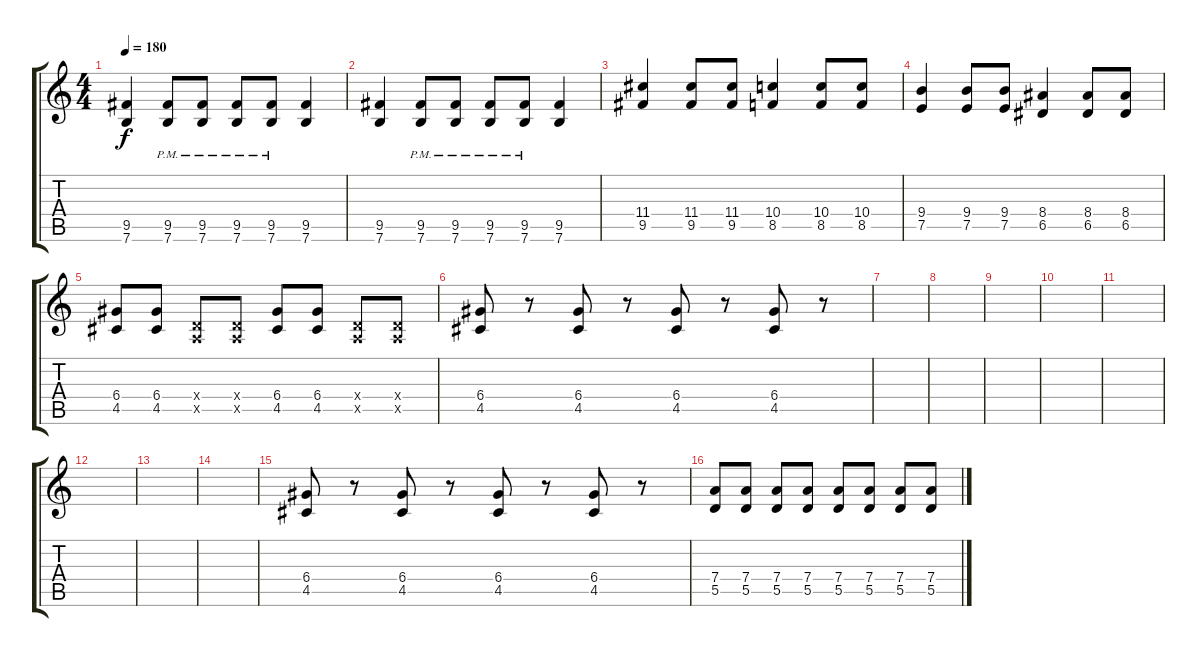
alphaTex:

\track "" {instrument distortionguitar}
\staff {score tabs}
\tuning (E4 B3 G3 D3 A2 E2) {hide}
\ts (4 4)
\tempo 180
\clef g2
\ks c
(9.5 7.6).4{dy f} (9.5{pm} 7.6{pm}).8 (9.5{pm} 7.6{pm}).8 (9.5{pm} 7.6{pm}).8 (9.5{pm} 7.6{pm}).8 (9.5 7.6).4 |
(9.5 7.6).4 (9.5{pm} 7.6{pm}).8 (9.5{pm} 7.6{pm}).8 (9.5{pm} 7.6{pm}).8 (9.5{pm} 7.6{pm}).8 (9.5 7.6).4 |
(11.4 9.5).4 (11.4 9.5).8 (11.4 9.5).8 (10.4 8.5).4 (10.4 8.5).8 (10.4 8.5).8 |
(9.4 7.5).4 (9.4 7.5).8 (9.4 7.5).8 (8.4 6.5).4 (8.4 6.5).8 (8.4 6.5).8 |
(6.4 4.5).8 (6.4 4.5).8 (0.4{x} 0.5{x}).8 (0.4{x} 0.5{x}).8 (6.4 4.5).8 (6.4 4.5).8 (0.4{x} 0.5{x}).8 (0.4{x} 0.5{x}).8 |
(6.4 4.5).8 r.8 (6.4 4.5).8 r.8 (6.4 4.5).8 r.8 (6.4 4.5).8 r.8 |
|
|
|
|
|
|
|
|
(6.4 4.5).8 r.8 (6.4 4.5).8 r.8 (6.4 4.5).8 r.8 (6.4 4.5).8 r.8 |
(7.4 5.5).8 (7.4 5.5).8 (7.4 5.5).8 (7.4 5.5).8 (7.4 5.5).8 (7.4 5.5).8 (7.4 5.5).8 (7.4 5.5).8
